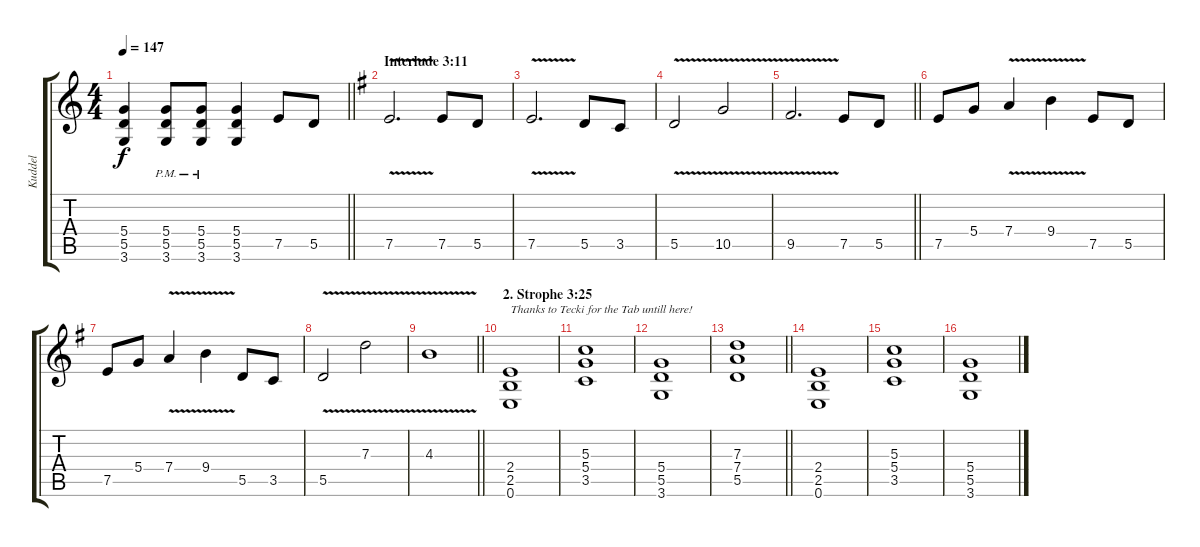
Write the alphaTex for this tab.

\track ("Kuddel" "Kuddel") {instrument overdrivenguitar}
\staff {score tabs}
\tuning (E4 B3 G3 D3 A2 E2) {hide}
\ts (4 4)
\tempo 147
\clef g2
\barLineRight lightlight
\ks c
(5.4 5.5 3.6).4{dy f} (5.4{pm} 5.5{pm} 3.6{pm}).8 (5.4{pm} 5.5{pm} 3.6{pm}).8 (5.4 5.5 3.6).4 7.5.8 5.5.8 |
\section ("" "Interlude 3:11")
\ks g
7.5{v}.2{d} 7.5.8 5.5.8 |
7.5{v}.2{d} 5.5.8 3.5.8 |
5.5{v}.2 10.5{v}.2 |
\barLineRight lightlight
9.5{v}.2{d} 7.5.8 5.5.8 |
7.5.8 5.4.8 7.4{v}.4 9.4{v}.4 7.5.8 5.5.8 |
7.5.8 5.4.8 7.4{v}.4 9.4{v}.4 5.5.8 3.5.8 |
5.5{v}.2 7.3{v}.2 |
\barLineRight lightlight
4.3{v}.1 |
\section ("" "2. Strophe 3:25")
(2.4 2.5 0.6).1{txt "Thanks to Tecki for the Tab untill here!"} |
(5.3 5.4 3.5).1 |
(5.4 5.5 3.6).1 |
\barLineRight lightlight
(7.3 7.4 5.5).1 |
(2.4 2.5 0.6).1 |
(5.3 5.4 3.5).1 |
(5.4 5.5 3.6).1
